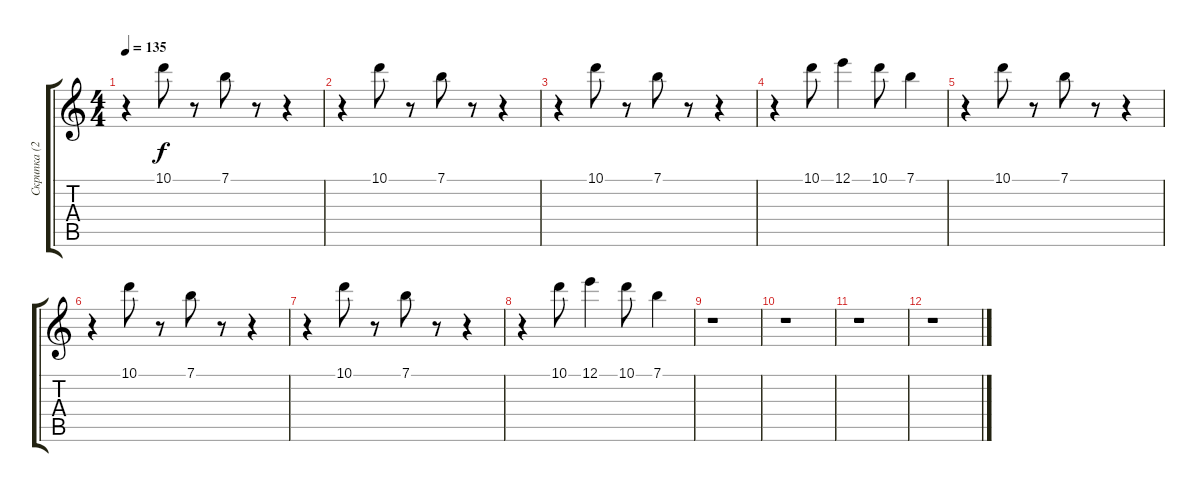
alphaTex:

\track ("Скрипка (2)" "Скрипка (2") {instrument banjo}
\staff {score tabs}
\tuning (E4 B3 G3 D3 A2 E2) {hide}
\displaytranspose 12
\ts (4 4)
\tempo 135
\clef g2
\ks c
r.4{dy f} 10.1.8 r.8 7.1.8 r.8 r.4 |
r.4 10.1.8 r.8 7.1.8 r.8 r.4 |
r.4 10.1.8 r.8 7.1.8 r.8 r.4 |
r.4 10.1.8 12.1.4 10.1.8 7.1.4 |
r.4 10.1.8 r.8 7.1.8 r.8 r.4 |
r.4 10.1.8 r.8 7.1.8 r.8 r.4 |
r.4 10.1.8 r.8 7.1.8 r.8 r.4 |
r.4 10.1.8 12.1.4 10.1.8 7.1.4 |
r.1 |
r.1 |
r.1 |
r.1
